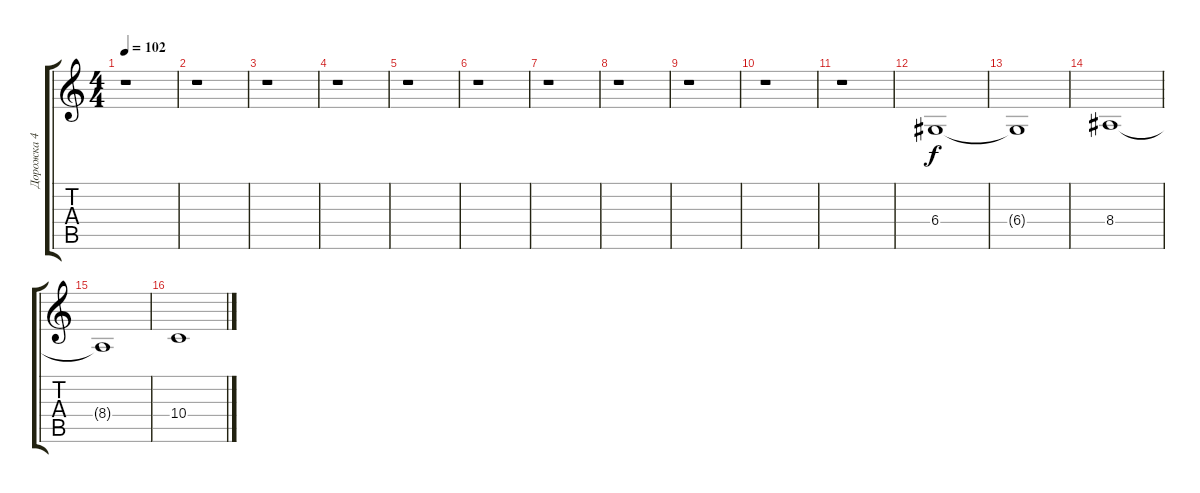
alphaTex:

\track ("Дорожка 4" "Дорожка 4") {instrument pad8sweep}
\staff {score tabs}
\tuning (E4 B3 G3 D3 A2 E2) {hide}
\ts (4 4)
\tempo 102
\clef g2
\ks c
r.1{dy f} |
r.1 |
r.1 |
r.1 |
r.1 |
r.1 |
r.1 |
r.1 |
r.1 |
r.1 |
r.1 |
6.4.1 |
6.4{t}.1 |
8.4.1 |
8.4{t}.1 |
10.4.1
